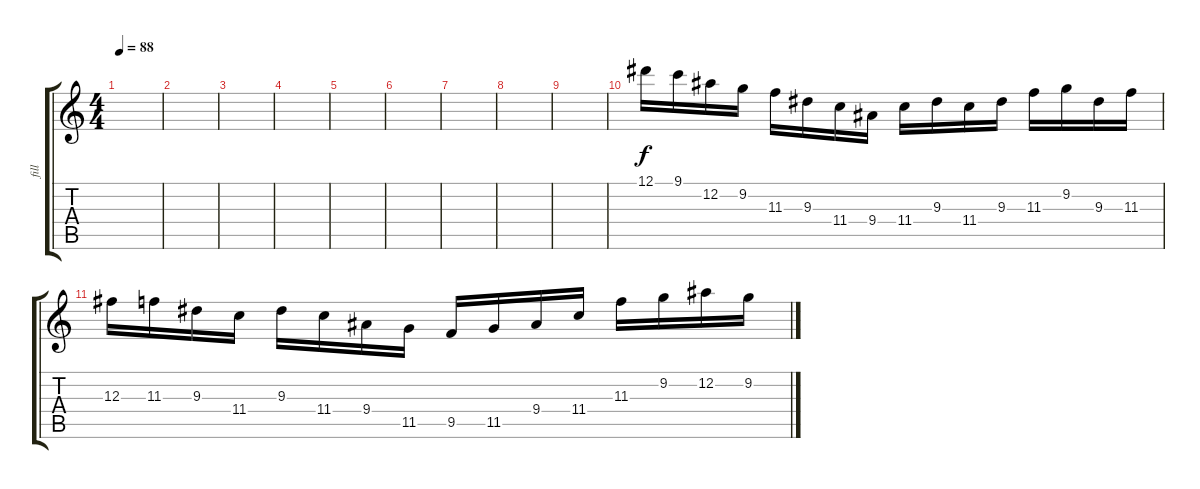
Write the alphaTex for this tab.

\track ("fill " "fill ") {instrument overdrivenguitar}
\staff {score tabs}
\tuning (Eb4 Bb3 Gb3 Db3 Ab2 Eb2) {hide}
\ts (4 4)
\tempo 88
\clef g2
\ks c
|
|
|
|
|
|
|
|
|
12.1.16 9.1.16 12.2.16 9.2.16 11.3.16 9.3.16 11.4.16 9.4.16 11.4.16 9.3.16 11.4.16 9.3.16 11.3.16 9.2.16 9.3.16 11.3.16 |
12.3.16 11.3.16 9.3.16 11.4.16 9.3.16 11.4.16 9.4.16 11.5.16 9.5.16 11.5.16 9.4.16 11.4.16 11.3.16 9.2.16 12.2.16 9.2.16
